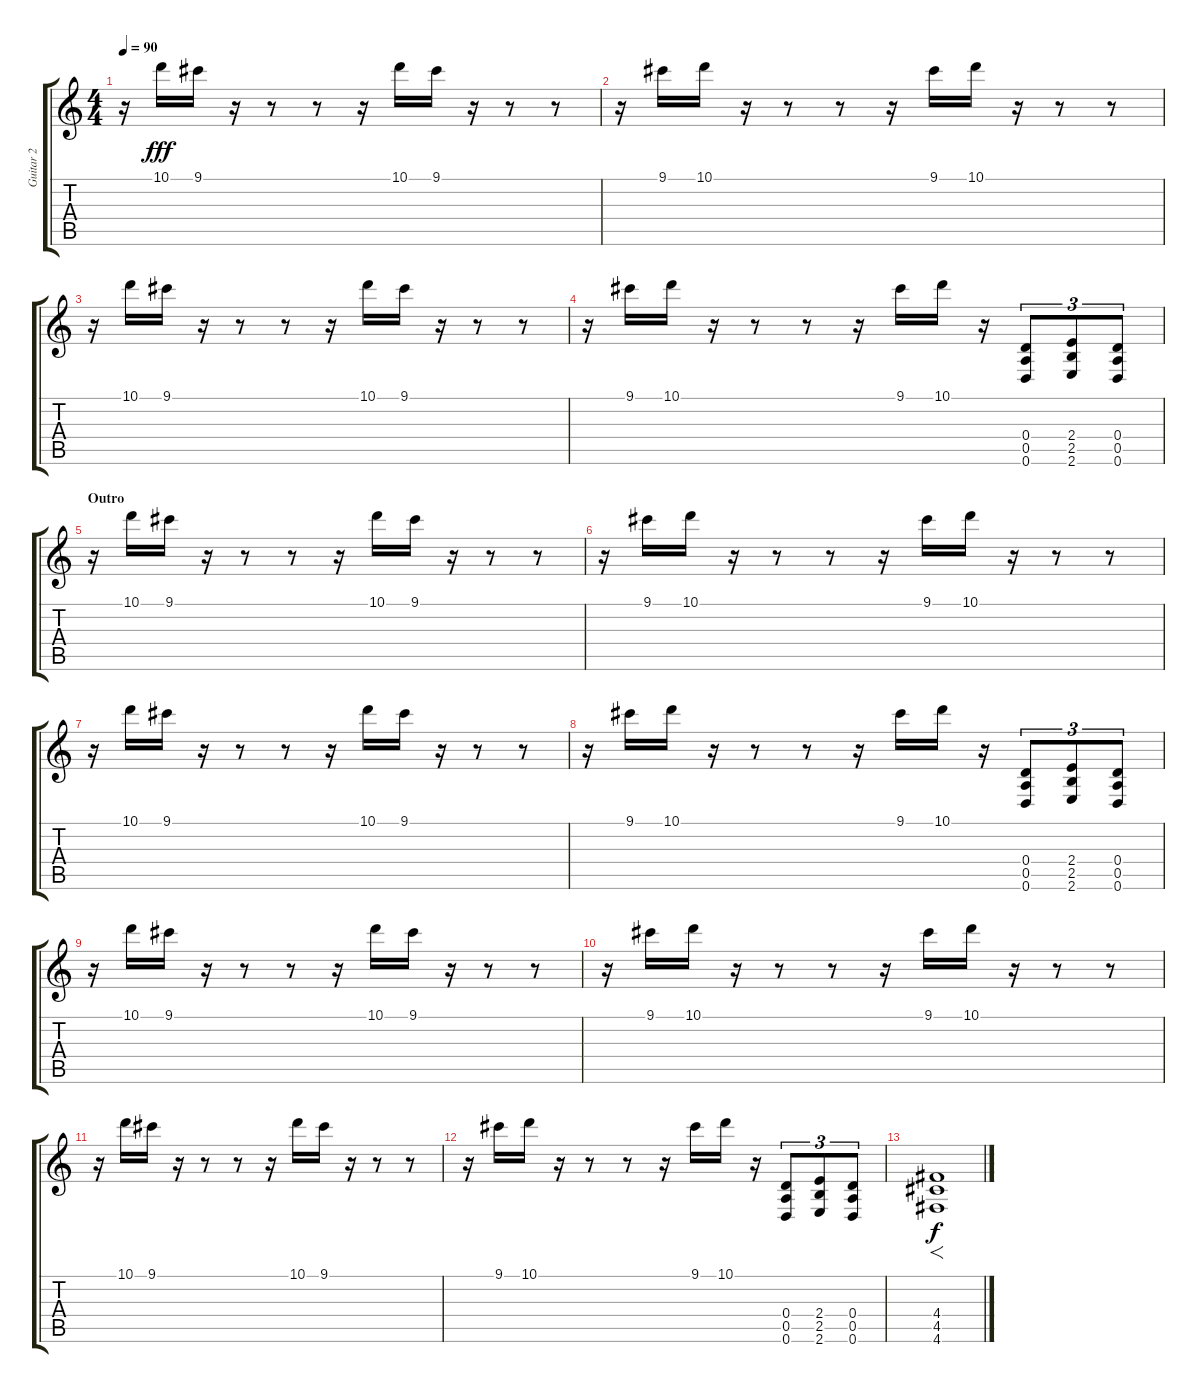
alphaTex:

\track ("Guitar 2" "Guitar 2") {instrument distortionguitar}
\staff {score tabs}
\tuning (E4 B3 G3 D3 A2 D2) {hide}
\ts (4 4)
\tempo 90
\clef g2
\ks c
r.16{dy fff} 10.1.16 9.1.16 r.16 r.8 r.8 r.16 10.1.16 9.1.16 r.16 r.8 r.8 |
r.16 9.1.16 10.1.16 r.16 r.8 r.8 r.16 9.1.16 10.1.16 r.16 r.8 r.8 |
r.16 10.1.16 9.1.16 r.16 r.8 r.8 r.16 10.1.16 9.1.16 r.16 r.8 r.8 |
r.16 9.1.16 10.1.16 r.16 r.8 r.8 r.16 9.1.16 10.1.16 r.16 (0.4 0.5 0.6).8{tu (3 2)} (2.4 2.5 2.6).8{tu (3 2)} (0.4 0.5 0.6).8{tu (3 2)} |
\section ("" "Outro")
r.16 10.1.16 9.1.16 r.16 r.8 r.8 r.16 10.1.16 9.1.16 r.16 r.8 r.8 |
r.16 9.1.16 10.1.16 r.16 r.8 r.8 r.16 9.1.16 10.1.16 r.16 r.8 r.8 |
r.16 10.1.16 9.1.16 r.16 r.8 r.8 r.16 10.1.16 9.1.16 r.16 r.8 r.8 |
r.16 9.1.16 10.1.16 r.16 r.8 r.8 r.16 9.1.16 10.1.16 r.16 (0.4 0.5 0.6).8{tu (3 2)} (2.4 2.5 2.6).8{tu (3 2)} (0.4 0.5 0.6).8{tu (3 2)} |
r.16 10.1.16 9.1.16 r.16 r.8 r.8 r.16 10.1.16 9.1.16 r.16 r.8 r.8 |
r.16 9.1.16 10.1.16 r.16 r.8 r.8 r.16 9.1.16 10.1.16 r.16 r.8 r.8 |
r.16 10.1.16 9.1.16 r.16 r.8 r.8 r.16 10.1.16 9.1.16 r.16 r.8 r.8 |
r.16 9.1.16 10.1.16 r.16 r.8 r.8 r.16 9.1.16 10.1.16 r.16 (0.4 0.5 0.6).8{tu (3 2)} (2.4 2.5 2.6).8{tu (3 2)} (0.4 0.5 0.6).8{tu (3 2)} |
(4.4 4.5 4.6).1{f dy f}
